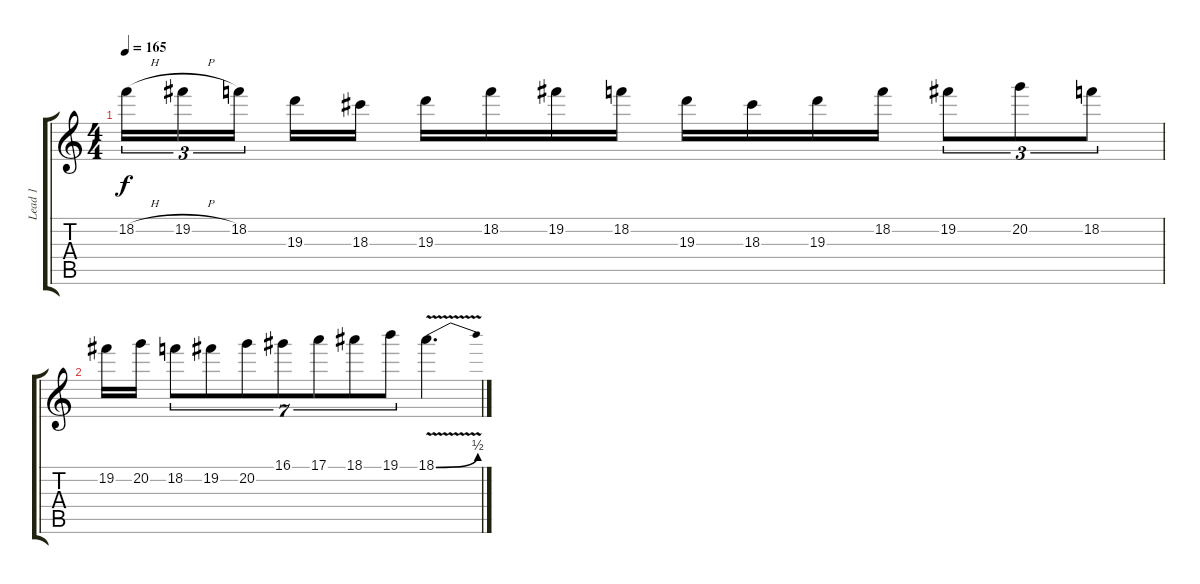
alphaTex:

\track ("Lead 1" "Lead 1") {instrument distortionguitar}
\staff {score tabs}
\tuning (E4 B3 G3 D3 A2 E2) {hide}
\ts (4 4)
\tempo 165
\clef g2
\ks c
18.2{h}.16{tu (3 2) dy f} 19.2{h}.16{tu (3 2)} 18.2.16{tu (3 2) beam splitsecondary} 19.3.16 18.3.16 19.3.16 18.2.16 19.2.16 18.2.16 19.3.16 18.3.16 19.3.16 18.2.16 19.2.8{tu (3 2)} 20.2.8{tu (3 2)} 18.2.8{tu (3 2)} |
19.2.16 20.2.16 18.2.8{tu (7 4)} 19.2.8{tu (7 4)} 20.2.8{tu (7 4)} 16.1.8{tu (7 4)} 17.1.8{tu (7 4)} 18.1.8{tu (7 4)} 19.1.8{tu (7 4)} 18.1{be (bend 0 0 60 2) v}.4{d}
